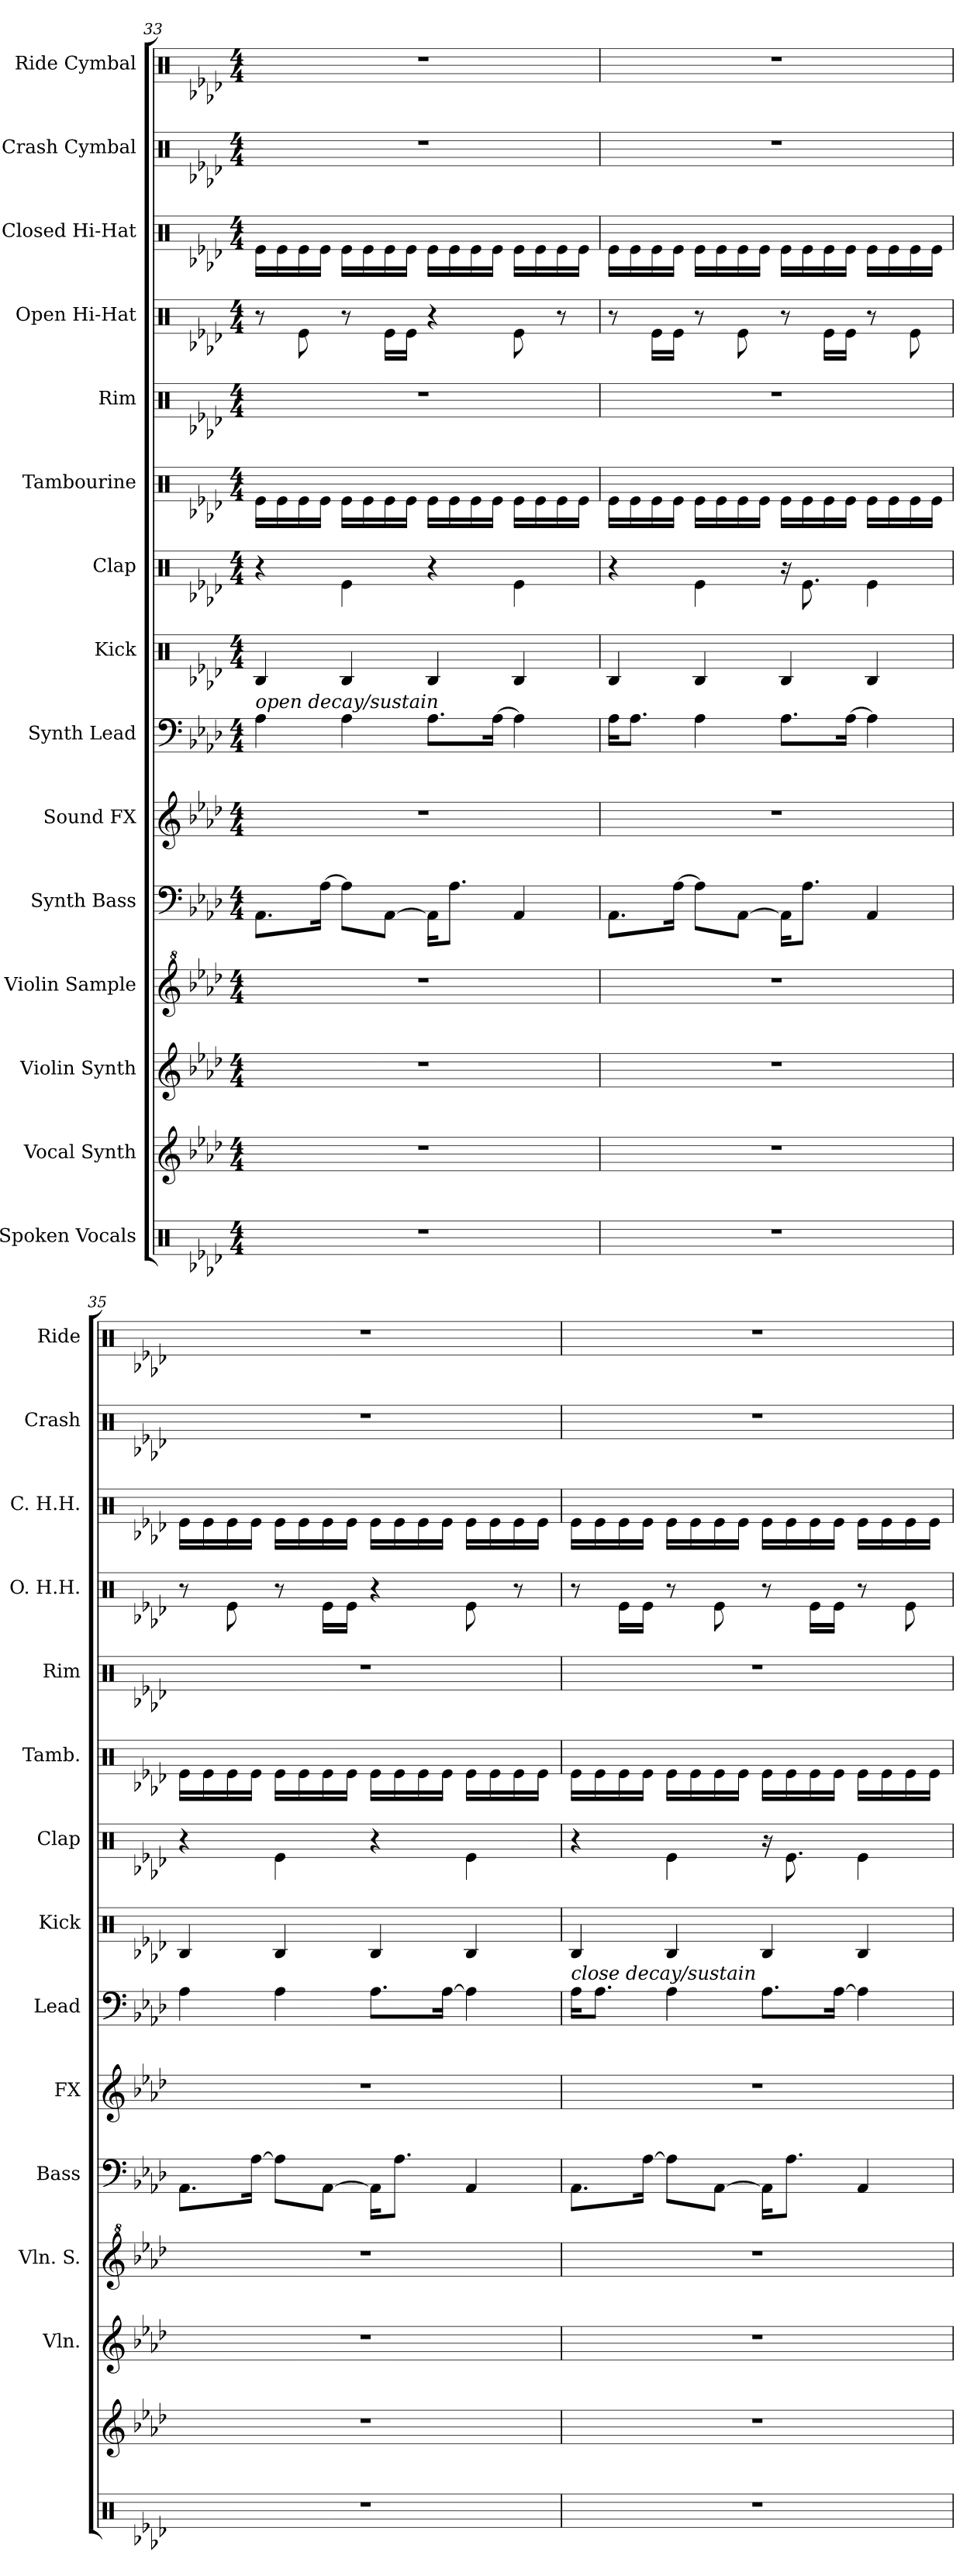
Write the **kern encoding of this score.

**kern	**kern	**kern	**kern	**kern	**kern	**kern	**kern	**kern	**kern	**kern	**kern	**kern	**kern	**kern
*part15	*part14	*part13	*part12	*part11	*part10	*part9	*part8	*part7	*part6	*part5	*part4	*part3	*part2	*part1
*staff15	*staff14	*staff13	*staff12	*staff11	*staff10	*staff9	*staff8	*staff7	*staff6	*staff5	*staff4	*staff3	*staff2	*staff1
*I"Spoken Vocals	*I"Vocal Synth	*I"Violin Synth	*I"Violin Sample	*I"Synth Bass	*I"Sound FX	*I"Synth Lead	*I"Kick	*I"Clap	*I"Tambourine	*I"Rim	*I"Open Hi-Hat	*I"Closed Hi-Hat	*I"Crash Cymbal	*I"Ride Cymbal
*	*	*I'Vln.	*I'Vln. S.	*I'Bass	*I'FX	*I'Lead	*I'Kick	*I'Clap	*I'Tamb.	*I'Rim	*I'O. H.H.	*I'C. H.H.	*I'Crash	*I'Ride
!!LO:LB:g=z
*clefX	*clefG2	*clefG2	*clefG^2	*clefF4	*clefG2	*clefF4	*clefX	*clefX	*clefX	*clefX	*clefX	*clefX	*clefX	*clefX
*k[b-e-a-d-]	*k[b-e-a-d-]	*k[b-e-a-d-]	*k[b-e-a-d-]	*k[b-e-a-d-]	*k[b-e-a-d-]	*k[b-e-a-d-]	*k[b-e-a-d-]	*k[b-e-a-d-]	*k[b-e-a-d-]	*k[b-e-a-d-]	*k[b-e-a-d-]	*k[b-e-a-d-]	*k[b-e-a-d-]	*k[b-e-a-d-]
*A-:	*A-:	*A-:	*A-:	*A-:	*A-:	*A-:	*A-:	*A-:	*A-:	*A-:	*A-:	*A-:	*A-:	*A-:
*M4/4	*M4/4	*M4/4	*M4/4	*M4/4	*M4/4	*M4/4	*M4/4	*M4/4	*M4/4	*M4/4	*M4/4	*M4/4	*M4/4	*M4/4
=33	=33	=33	=33	=33	=33	=33	=33	=33	=33	=33	=33	=33	=33	=33
!	!	!	!	!	!	!LO:TX:a:i:t=open decay/sustain	!	!	!	!	!	!	!	!
1r	1r	1r	1r	8.AA-\L	1r	4A-\	4RB/	4r	16Re\LL	1r	8r	16Re\LL	1r	1r
.	.	.	.	.	.	.	.	.	16Re\	.	.	16Re\	.	.
.	.	.	.	.	.	.	.	.	16Re\	.	8Re\	16Re\	.	.
.	.	.	.	[16A-\Jk	.	.	.	.	16Re\JJ	.	.	16Re\JJ	.	.
.	.	.	.	8A-\L]	.	4A-\	4RB/	4Re\	16Re\LL	.	8r	16Re\LL	.	.
.	.	.	.	.	.	.	.	.	16Re\	.	.	16Re\	.	.
.	.	.	.	[8AA-\J	.	.	.	.	16Re\	.	16Re\LL	16Re\	.	.
.	.	.	.	.	.	.	.	.	16Re\JJ	.	16Re\JJ	16Re\JJ	.	.
.	.	.	.	16AA-\KL]	.	8.A-\L	4RB/	4r	16Re\LL	.	4r	16Re\LL	.	.
.	.	.	.	8.A-\J	.	.	.	.	16Re\	.	.	16Re\	.	.
.	.	.	.	.	.	.	.	.	16Re\	.	.	16Re\	.	.
.	.	.	.	.	.	[16A-\Jk	.	.	16Re\JJ	.	.	16Re\JJ	.	.
.	.	.	.	4AA-/	.	4A-\]	4RB/	4Re\	16Re\LL	.	8Re\	16Re\LL	.	.
.	.	.	.	.	.	.	.	.	16Re\	.	.	16Re\	.	.
.	.	.	.	.	.	.	.	.	16Re\	.	8r	16Re\	.	.
.	.	.	.	.	.	.	.	.	16Re\JJ	.	.	16Re\JJ	.	.
=34	=34	=34	=34	=34	=34	=34	=34	=34	=34	=34	=34	=34	=34	=34
1r	1r	1r	1r	8.AA-\L	1r	16A-\KL	4RB/	4r	16Re\LL	1r	8r	16Re\LL	1r	1r
.	.	.	.	.	.	8.A-\J	.	.	16Re\	.	.	16Re\	.	.
.	.	.	.	.	.	.	.	.	16Re\	.	16Re\LL	16Re\	.	.
.	.	.	.	[16A-\Jk	.	.	.	.	16Re\JJ	.	16Re\JJ	16Re\JJ	.	.
.	.	.	.	8A-\L]	.	4A-\	4RB/	4Re\	16Re\LL	.	8r	16Re\LL	.	.
.	.	.	.	.	.	.	.	.	16Re\	.	.	16Re\	.	.
.	.	.	.	[8AA-\J	.	.	.	.	16Re\	.	8Re\	16Re\	.	.
.	.	.	.	.	.	.	.	.	16Re\JJ	.	.	16Re\JJ	.	.
.	.	.	.	16AA-\KL]	.	8.A-\L	4RB/	16r	16Re\LL	.	8r	16Re\LL	.	.
.	.	.	.	8.A-\J	.	.	.	8.Re\	16Re\	.	.	16Re\	.	.
.	.	.	.	.	.	.	.	.	16Re\	.	16Re\LL	16Re\	.	.
.	.	.	.	.	.	[16A-\Jk	.	.	16Re\JJ	.	16Re\JJ	16Re\JJ	.	.
.	.	.	.	4AA-/	.	4A-\]	4RB/	4Re\	16Re\LL	.	8r	16Re\LL	.	.
.	.	.	.	.	.	.	.	.	16Re\	.	.	16Re\	.	.
.	.	.	.	.	.	.	.	.	16Re\	.	8Re\	16Re\	.	.
.	.	.	.	.	.	.	.	.	16Re\JJ	.	.	16Re\JJ	.	.
=35	=35	=35	=35	=35	=35	=35	=35	=35	=35	=35	=35	=35	=35	=35
1r	1r	1r	1r	8.AA-\L	1r	4A-\	4RB/	4r	16Re\LL	1r	8r	16Re\LL	1r	1r
.	.	.	.	.	.	.	.	.	16Re\	.	.	16Re\	.	.
.	.	.	.	.	.	.	.	.	16Re\	.	8Re\	16Re\	.	.
.	.	.	.	[16A-\Jk	.	.	.	.	16Re\JJ	.	.	16Re\JJ	.	.
.	.	.	.	8A-\L]	.	4A-\	4RB/	4Re\	16Re\LL	.	8r	16Re\LL	.	.
.	.	.	.	.	.	.	.	.	16Re\	.	.	16Re\	.	.
.	.	.	.	[8AA-\J	.	.	.	.	16Re\	.	16Re\LL	16Re\	.	.
.	.	.	.	.	.	.	.	.	16Re\JJ	.	16Re\JJ	16Re\JJ	.	.
.	.	.	.	16AA-\KL]	.	8.A-\L	4RB/	4r	16Re\LL	.	4r	16Re\LL	.	.
.	.	.	.	8.A-\J	.	.	.	.	16Re\	.	.	16Re\	.	.
.	.	.	.	.	.	.	.	.	16Re\	.	.	16Re\	.	.
.	.	.	.	.	.	[16A-\Jk	.	.	16Re\JJ	.	.	16Re\JJ	.	.
.	.	.	.	4AA-/	.	4A-\]	4RB/	4Re\	16Re\LL	.	8Re\	16Re\LL	.	.
.	.	.	.	.	.	.	.	.	16Re\	.	.	16Re\	.	.
.	.	.	.	.	.	.	.	.	16Re\	.	8r	16Re\	.	.
.	.	.	.	.	.	.	.	.	16Re\JJ	.	.	16Re\JJ	.	.
=36	=36	=36	=36	=36	=36	=36	=36	=36	=36	=36	=36	=36	=36	=36
!	!	!	!	!	!	!LO:TX:a:i:t=close decay/sustain	!	!	!	!	!	!	!	!
1r	1r	1r	1r	8.AA-\L	1r	16A-\KL	4RB/	4r	16Re\LL	1r	8r	16Re\LL	1r	1r
.	.	.	.	.	.	8.A-\J	.	.	16Re\	.	.	16Re\	.	.
.	.	.	.	.	.	.	.	.	16Re\	.	16Re\LL	16Re\	.	.
.	.	.	.	[16A-\Jk	.	.	.	.	16Re\JJ	.	16Re\JJ	16Re\JJ	.	.
.	.	.	.	8A-\L]	.	4A-\	4RB/	4Re\	16Re\LL	.	8r	16Re\LL	.	.
.	.	.	.	.	.	.	.	.	16Re\	.	.	16Re\	.	.
.	.	.	.	[8AA-\J	.	.	.	.	16Re\	.	8Re\	16Re\	.	.
.	.	.	.	.	.	.	.	.	16Re\JJ	.	.	16Re\JJ	.	.
.	.	.	.	16AA-\KL]	.	8.A-\L	4RB/	16r	16Re\LL	.	8r	16Re\LL	.	.
.	.	.	.	8.A-\J	.	.	.	8.Re\	16Re\	.	.	16Re\	.	.
.	.	.	.	.	.	.	.	.	16Re\	.	16Re\LL	16Re\	.	.
.	.	.	.	.	.	[16A-\Jk	.	.	16Re\JJ	.	16Re\JJ	16Re\JJ	.	.
.	.	.	.	4AA-/	.	4A-\]	4RB/	4Re\	16Re\LL	.	8r	16Re\LL	.	.
.	.	.	.	.	.	.	.	.	16Re\	.	.	16Re\	.	.
.	.	.	.	.	.	.	.	.	16Re\	.	8Re\	16Re\	.	.
.	.	.	.	.	.	.	.	.	16Re\JJ	.	.	16Re\JJ	.	.
=	=	=	=	=	=	=	=	=	=	=	=	=	=	=
*-	*-	*-	*-	*-	*-	*-	*-	*-	*-	*-	*-	*-	*-	*-
